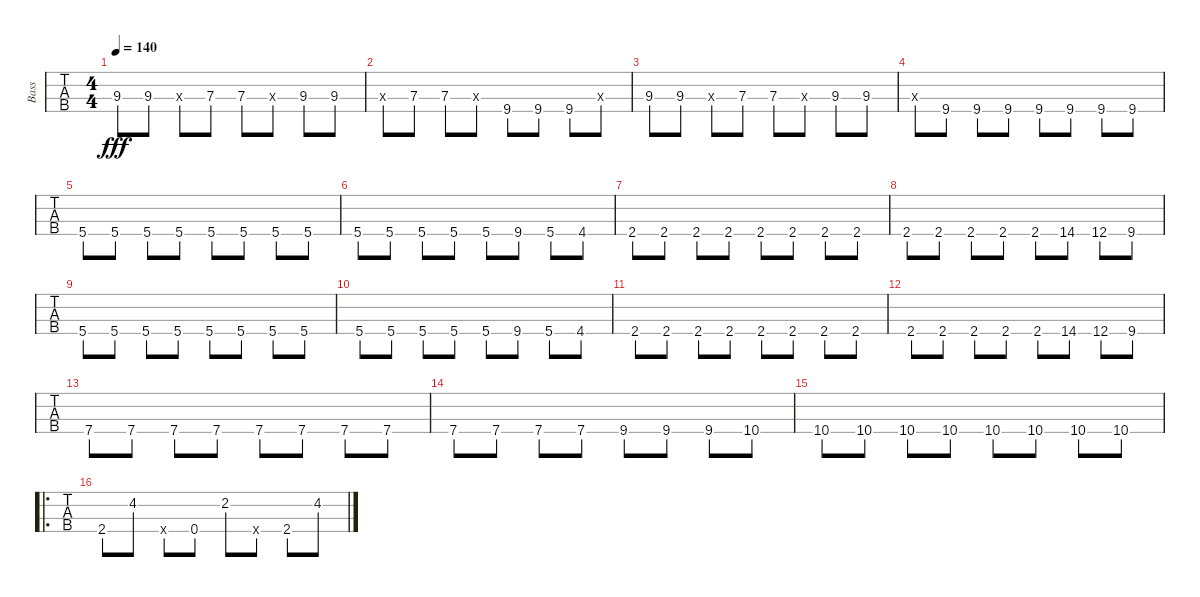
\track ("Bass" "Bass") {instrument electricbasspick}
\staff {tabs}
\tuning (G2 D2 A1 E1) {hide}
\ts (4 4)
\tempo 140
\clef f4
\ks c
9.3.8{dy fff} 9.3.8 7.3{x}.8 7.3.8 7.3.8 9.3{x}.8 9.3.8 9.3.8 |
0.3{x}.8 7.3.8 7.3.8 9.3{x}.8 9.4.8 9.4.8 9.4.8 0.3{x}.8 |
9.3.8 9.3.8 0.3{x}.8 7.3.8 7.3.8 0.3{x}.8 9.3.8 9.3.8 |
0.3{x}.8 9.4.8 9.4.8 9.4.8 9.4.8 9.4.8 9.4.8 9.4.8 |
5.4.8 5.4.8 5.4.8 5.4.8 5.4.8 5.4.8 5.4.8 5.4.8 |
5.4.8 5.4.8 5.4.8 5.4.8 5.4.8 9.4.8 5.4.8 4.4.8 |
2.4.8 2.4.8 2.4.8 2.4.8 2.4.8 2.4.8 2.4.8 2.4.8 |
2.4.8 2.4.8 2.4.8 2.4.8 2.4.8 14.4.8 12.4.8 9.4.8 |
5.4.8 5.4.8 5.4.8 5.4.8 5.4.8 5.4.8 5.4.8 5.4.8 |
5.4.8 5.4.8 5.4.8 5.4.8 5.4.8 9.4.8 5.4.8 4.4.8 |
2.4.8 2.4.8 2.4.8 2.4.8 2.4.8 2.4.8 2.4.8 2.4.8 |
2.4.8 2.4.8 2.4.8 2.4.8 2.4.8 14.4.8 12.4.8 9.4.8 |
7.4.8 7.4.8 7.4.8 7.4.8 7.4.8 7.4.8 7.4.8 7.4.8 |
7.4.8 7.4.8 7.4.8 7.4.8 9.4.8 9.4.8 9.4.8 10.4.8 |
10.4.8 10.4.8 10.4.8 10.4.8 10.4.8 10.4.8 10.4.8 10.4.8 |
\ro
2.4.8 4.2.8 8.4{x}.8 0.4.8 2.2.8 0.4{x}.8 2.4.8 4.2.8
